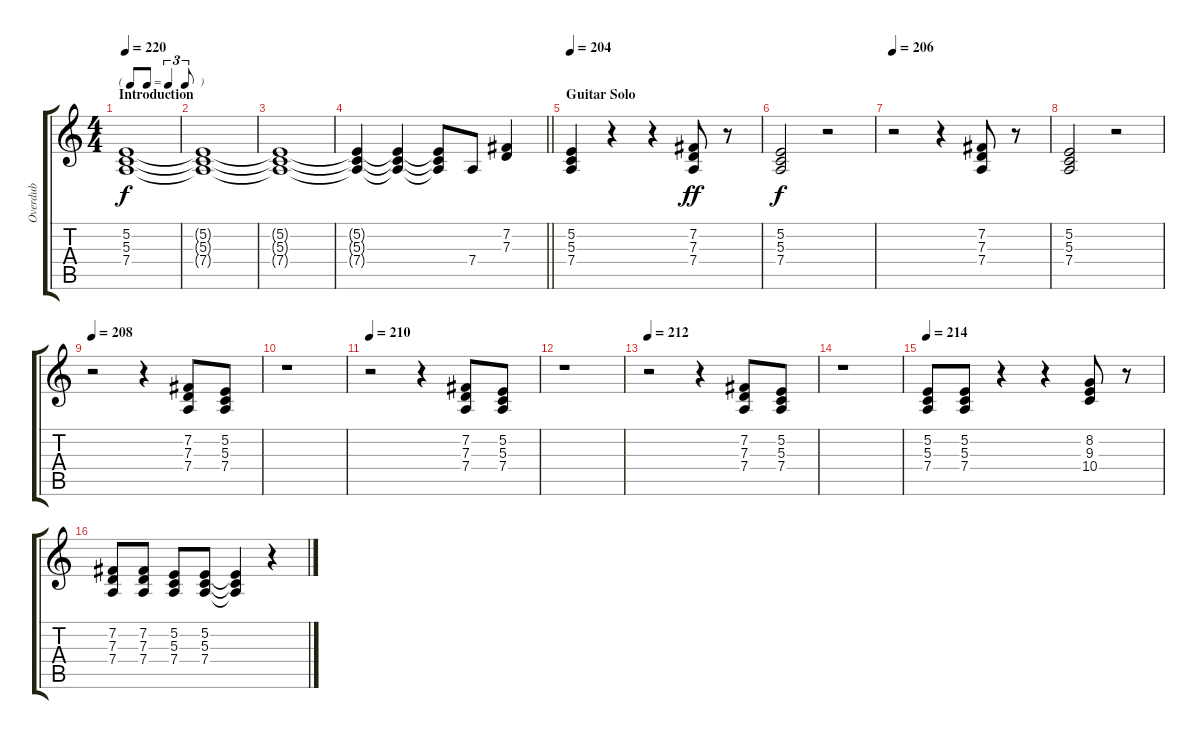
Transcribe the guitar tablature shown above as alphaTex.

\track ("Overdub" "Overdub") {instrument drawbarorgan}
\staff {score tabs}
\tuning (E4 B3 G3 D3 A2 E2) {hide}
\ts (4 4)
\tf triplet8th
\section ("" "Introduction")
\tempo 220
\tempo 204
\tempo 220
\clef g2
\ks c
(5.2 5.3 7.4).1{dy f instrument drawbarorgan} |
(5.2{t} 5.3{t} 7.4{t}).1 |
(5.2{t} 5.3{t} 7.4{t}).1 |
\barLineRight lightlight
(5.2{t} 5.3{t} 7.4{t}).4 (5.2{t} 5.3{t} 7.4{t}).4 (5.2{t} 5.3{t} 7.4{t}).8 7.4.8 (7.2 7.3).4 |
\section ("" "Guitar Solo")
\tempo 204
(5.2 5.3 7.4).4 r.4 r.4 (7.2 7.3 7.4).8{dy ff} r.8 |
(5.2 5.3 7.4).2{dy f} r.2 |
\tempo 206
r.2 r.4 (7.2 7.3 7.4).8 r.8 |
(5.2 5.3 7.4).2 r.2 |
\tempo 208
r.2 r.4 (7.2 7.3 7.4).8 (5.2 5.3 7.4).8 |
r.1 |
\tempo 210
r.2 r.4 (7.2 7.3 7.4).8 (5.2 5.3 7.4).8 |
r.1 |
\tempo 212
r.2 r.4 (7.2 7.3 7.4).8 (5.2 5.3 7.4).8 |
r.1 |
\tempo 214
(5.2 5.3 7.4).8 (5.2 5.3 7.4).8 r.4 r.4 (8.2 9.3 10.4).8 r.8 |
(7.2 7.3 7.4).8 (7.2 7.3 7.4).8 (5.2 5.3 7.4).8 (5.2 5.3 7.4).8 (5.2{t} 5.3{t} 7.4{t}).4 r.4
